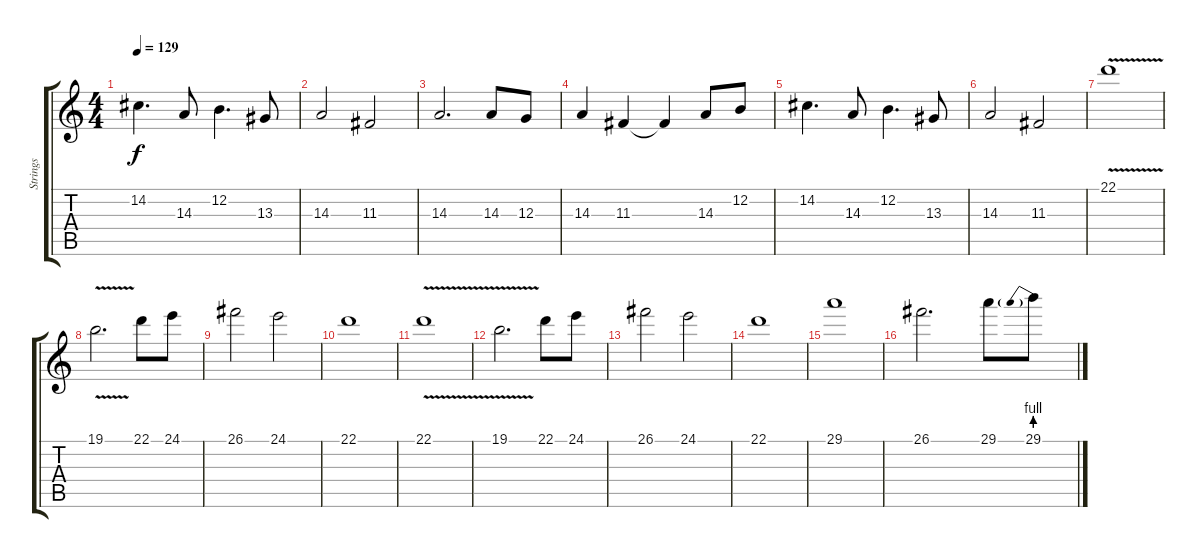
\track ("Strings" "Strings") {instrument stringensemble1}
\staff {score tabs}
\tuning (E4 B3 G3 D3 A2 E2) {hide}
\ts (4 4)
\tempo 129
\clef g2
\ks c
14.2.4{d dy f} 14.3.8 12.2.4{d} 13.3.8 |
14.3.2 11.3.2 |
14.3.2{d} 14.3.8 12.3.8 |
14.3.4 11.3.4 11.3{t}.4 14.3.8 12.2.8 |
14.2.4{d} 14.3.8 12.2.4{d} 13.3.8 |
14.3.2 11.3.2 |
22.1{v}.1 |
19.1{v}.2{d} 22.1.8 24.1.8 |
26.1.2 24.1.2 |
22.1.1 |
22.1{v}.1 |
19.1{v}.2{d} 22.1.8 24.1.8 |
26.1.2 24.1.2 |
22.1.1 |
29.1.1 |
26.1.2{d} 29.1.8 29.1{be (prebend 0 4 60 4)}.8
